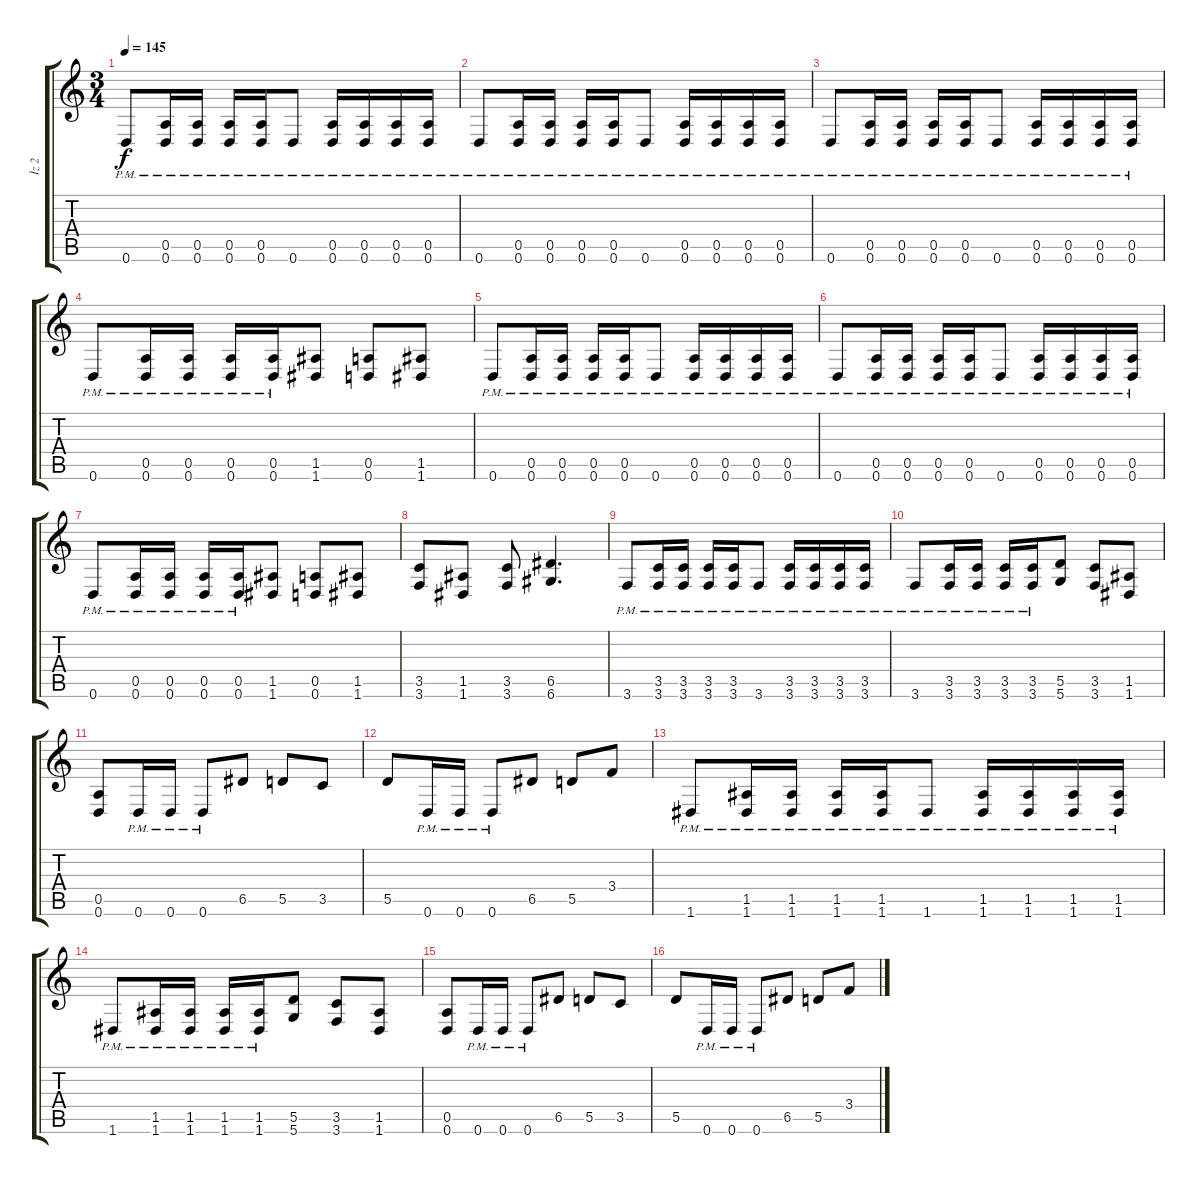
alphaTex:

\track ("İz 2" "İz 2") {instrument distortionguitar}
\staff {score tabs}
\tuning (E4 B3 G3 D3 A2 D2) {hide}
\ts (3 4)
\tempo 145
\clef g2
\ks c
0.6{pm}.8{dy f} (0.5{pm} 0.6).16 (0.5{pm} 0.6).16 (0.5{pm} 0.6).16 (0.5{pm} 0.6).16 0.6{pm}.8 (0.5{pm} 0.6).16 (0.5{pm} 0.6).16 (0.5{pm} 0.6).16 (0.5{pm} 0.6).16 |
0.6{pm}.8 (0.5{pm} 0.6).16 (0.5{pm} 0.6).16 (0.5{pm} 0.6).16 (0.5{pm} 0.6).16 0.6{pm}.8 (0.5{pm} 0.6).16 (0.5{pm} 0.6).16 (0.5{pm} 0.6).16 (0.5{pm} 0.6).16 |
0.6{pm}.8 (0.5{pm} 0.6).16 (0.5{pm} 0.6).16 (0.5{pm} 0.6).16 (0.5{pm} 0.6).16 0.6{pm}.8 (0.5{pm} 0.6).16 (0.5{pm} 0.6).16 (0.5{pm} 0.6).16 (0.5{pm} 0.6).16 |
0.6{pm}.8 (0.5{pm} 0.6).16 (0.5{pm} 0.6).16 (0.5{pm} 0.6).16 (0.5{pm} 0.6).16 (1.5 1.6).8 (0.5 0.6).8 (1.5 1.6).8 |
0.6{pm}.8 (0.5{pm} 0.6).16 (0.5{pm} 0.6).16 (0.5{pm} 0.6).16 (0.5{pm} 0.6).16 0.6{pm}.8 (0.5{pm} 0.6).16 (0.5{pm} 0.6).16 (0.5{pm} 0.6).16 (0.5{pm} 0.6).16 |
0.6{pm}.8 (0.5{pm} 0.6).16 (0.5{pm} 0.6).16 (0.5{pm} 0.6).16 (0.5{pm} 0.6).16 0.6{pm}.8 (0.5{pm} 0.6).16 (0.5{pm} 0.6).16 (0.5{pm} 0.6).16 (0.5{pm} 0.6).16 |
0.6{pm}.8 (0.5{pm} 0.6).16 (0.5{pm} 0.6).16 (0.5{pm} 0.6).16 (0.5{pm} 0.6).16 (1.5 1.6).8 (0.5 0.6).8 (1.5 1.6).8 |
(3.5 3.6).8 (1.5 1.6).8 (3.5 3.6).8 (6.5 6.6).4{d} |
3.6{pm}.8 (3.5{pm} 3.6{pm}).16 (3.5{pm} 3.6{pm}).16 (3.5{pm} 3.6{pm}).16 (3.5{pm} 3.6{pm}).16 3.6{pm}.8 (3.5{pm} 3.6{pm}).16 (3.5{pm} 3.6{pm}).16 (3.5{pm} 3.6{pm}).16 (3.5{pm} 3.6{pm}).16 |
3.6{pm}.8 (3.5{pm} 3.6{pm}).16 (3.5{pm} 3.6{pm}).16 (3.5{pm} 3.6{pm}).16 (3.5{pm} 3.6{pm}).16 (5.5 5.6).8 (3.5 3.6).8 (1.5 1.6).8 |
(0.5 0.6).8 0.6{pm}.16 0.6{pm}.16 0.6{pm}.8 6.5.8 5.5.8 3.5.8 |
5.5.8 0.6{pm}.16 0.6{pm}.16 0.6{pm}.8 6.5.8 5.5.8 3.4.8 |
1.6{pm}.8 (1.5{pm} 1.6{pm}).16 (1.5{pm} 1.6{pm}).16 (1.5{pm} 1.6{pm}).16 (1.5{pm} 1.6{pm}).16 1.6{pm}.8 (1.5{pm} 1.6{pm}).16 (1.5{pm} 1.6{pm}).16 (1.5{pm} 1.6{pm}).16 (1.5{pm} 1.6{pm}).16 |
1.6{pm}.8 (1.5{pm} 1.6{pm}).16 (1.5{pm} 1.6{pm}).16 (1.5{pm} 1.6{pm}).16 (1.5{pm} 1.6{pm}).16 (5.5 5.6).8 (3.5 3.6).8 (1.5 1.6).8 |
(0.5 0.6).8 0.6{pm}.16 0.6{pm}.16 0.6{pm}.8 6.5.8 5.5.8 3.5.8 |
5.5.8 0.6{pm}.16 0.6{pm}.16 0.6{pm}.8 6.5.8 5.5.8 3.4.8
